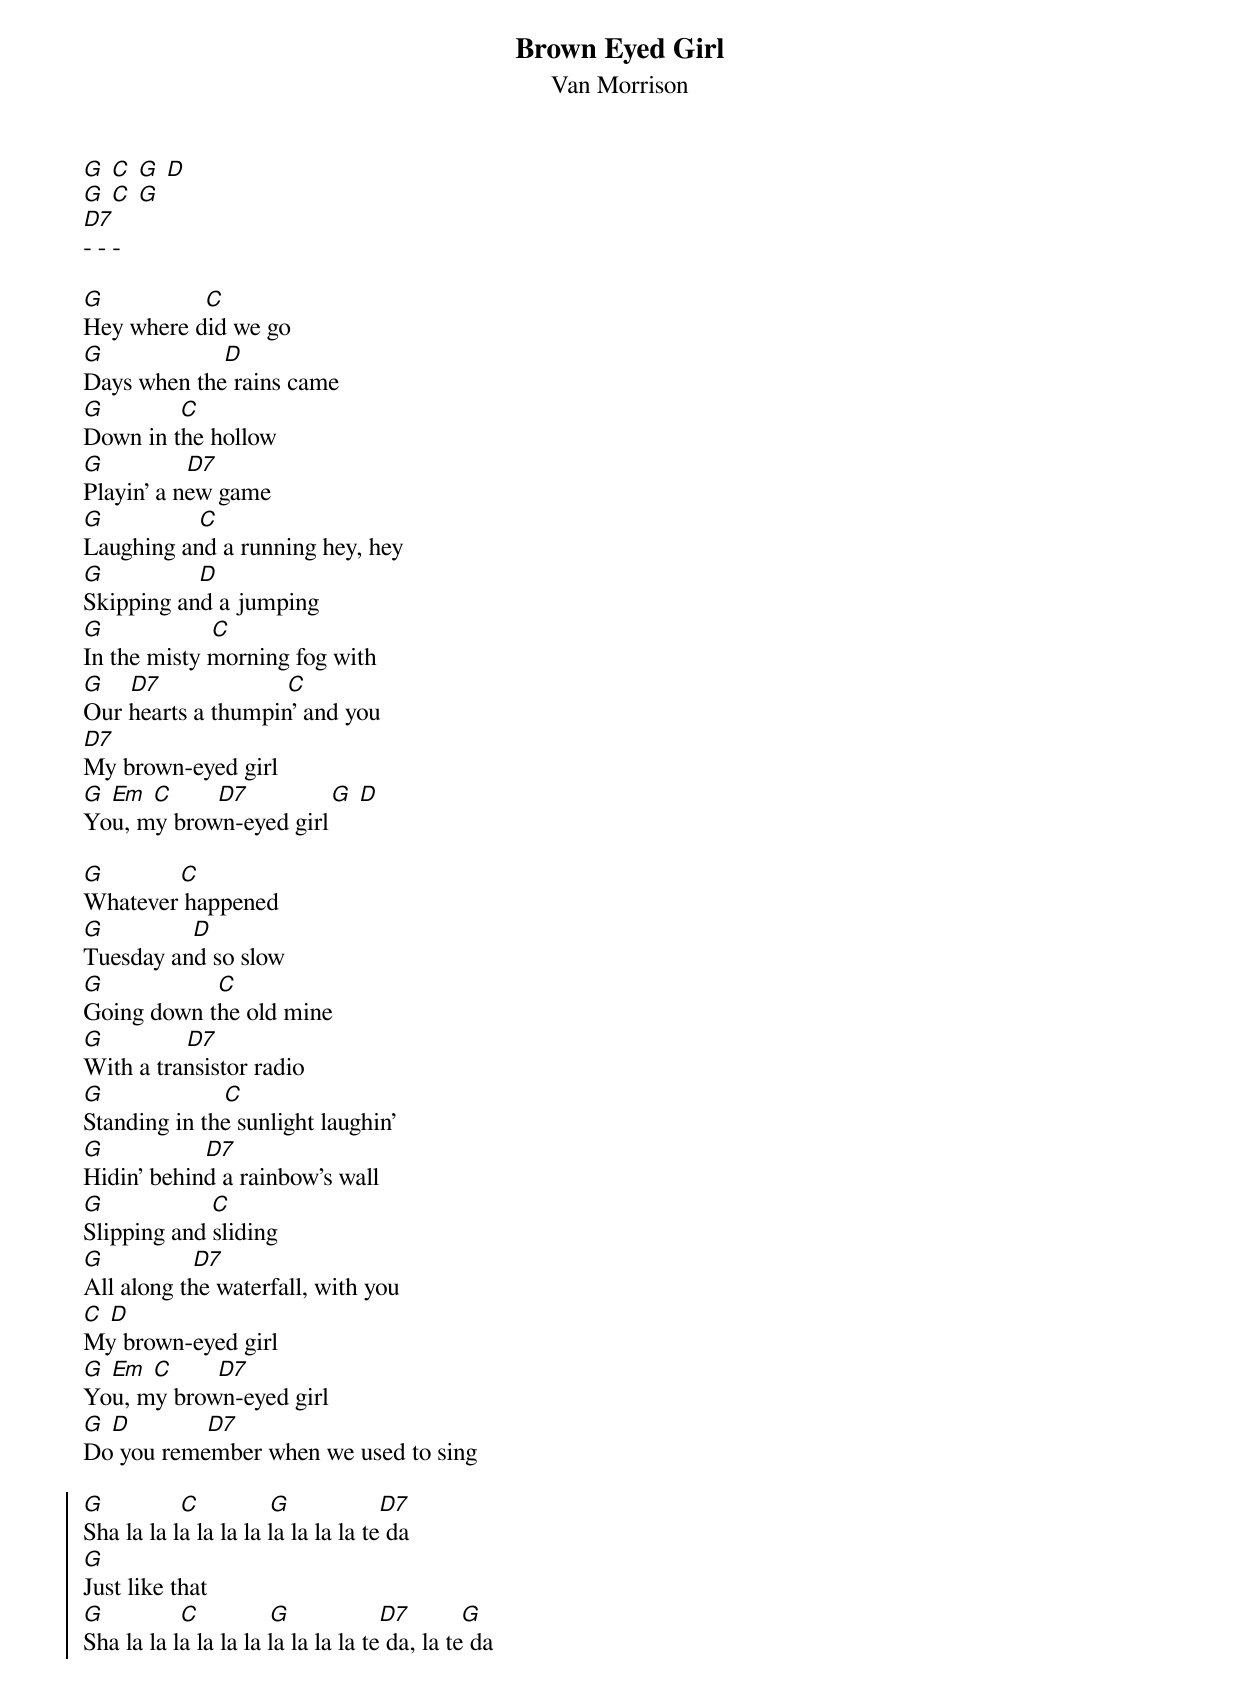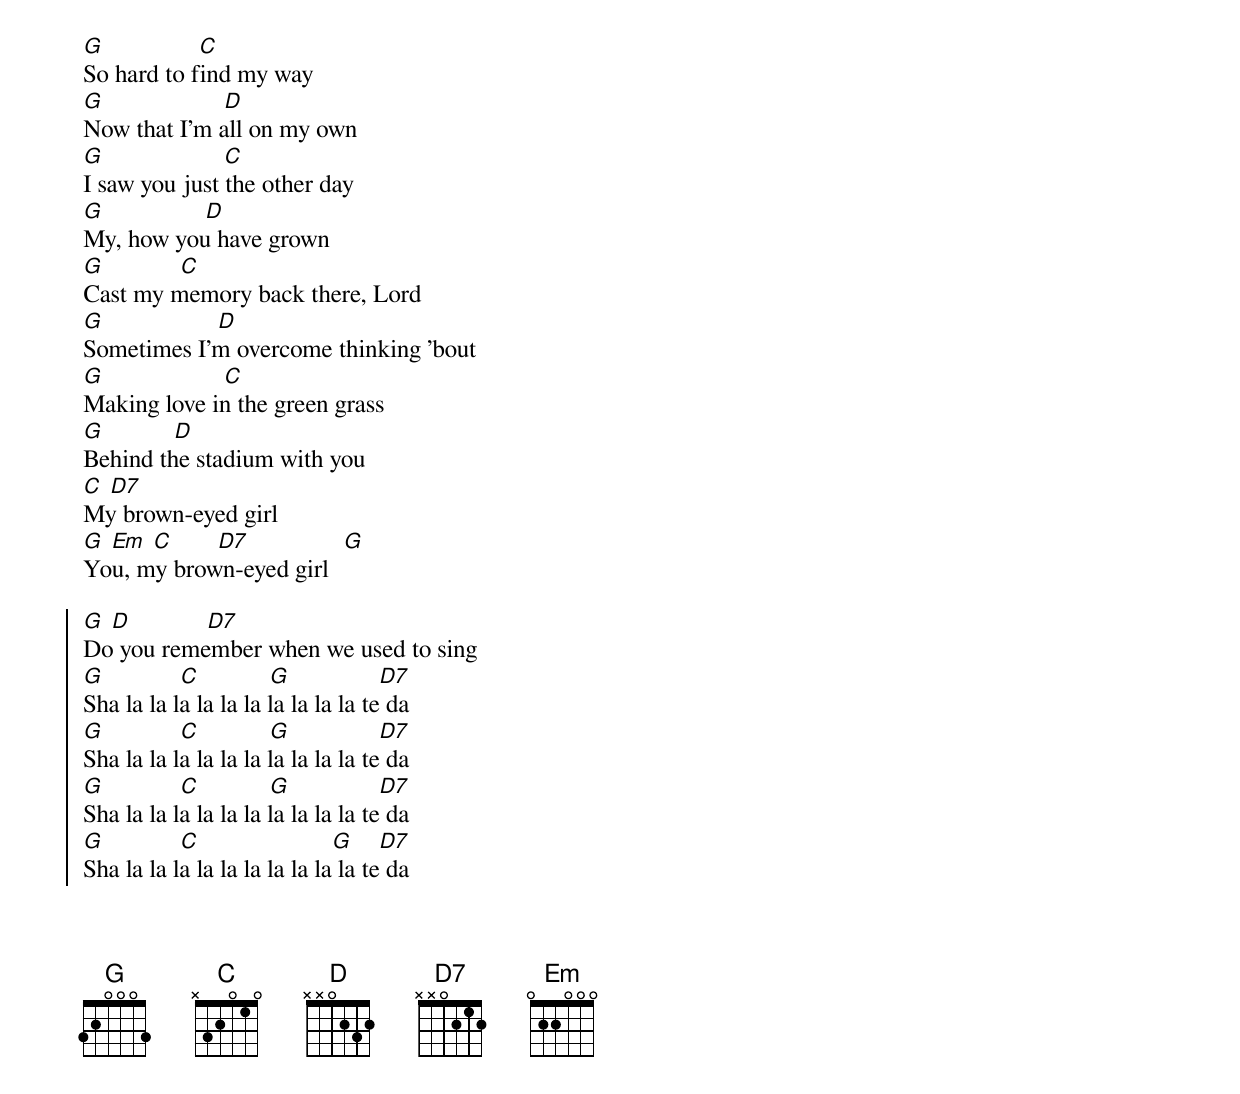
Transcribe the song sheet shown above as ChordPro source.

{t: Brown Eyed Girl}
{st: Van Morrison}
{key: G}

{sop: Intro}
[G] [C] [G] [D]
[G] [C] [G]
[D7]
- - -
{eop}

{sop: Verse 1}
[G]                [C]
Hey where did we go
[G]                   [D]
Days when the rains came
[G]            [C]
Down in the hollow
[G]             [D7]
Playin' a new game
[G]               [C]
Laughing and a running hey, hey
[G]               [D]
Skipping and a jumping
[G]                 [C]
In the misty morning fog with
[G]    [D7]                    [C]
Our hearts a thumpin' and you
[D7]
My brown-eyed girl
[G] [Em] [C]       [D7]             [G] [D]
You, my brown-eyed girl
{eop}

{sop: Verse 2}
[G]            [C]
Whatever happened
[G]              [D]
Tuesday and so slow
[G]                  [C]
Going down the old mine
[G]             [D7]
With a transistor radio
[G]                   [C]
Standing in the sunlight laughin'
[G]                [D7]
Hidin' behind a rainbow's wall
[G]                 [C]
Slipping and sliding
[G]              [D7]
All along the waterfall, with you
[C] [D]
My brown-eyed girl
[G] [Em] [C]       [D7]
You, my brown-eyed girl
[G] [D]            [D7]
Do you remember when we used to sing
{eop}

{soc}
[G]            [C]           [G]              [D7]
Sha la la la la la la la la la la te da
[G]
Just like that
[G]            [C]           [G]              [D7]        [G]
Sha la la la la la la la la la la te da, la te da
{eoc}

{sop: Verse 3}
[G]               [C]
So hard to find my way
[G]                   [D]
Now that I'm all on my own
[G]                   [C]
I saw you just the other day
[G]                [D]
My, how you have grown
[G]            [C]
Cast my memory back there, Lord
[G]                  [D]
Sometimes I'm overcome thinking 'bout
[G]                   [C]
Making love in the green grass
[G]           [D]
Behind the stadium with you
[C] [D7]
My brown-eyed girl
[G] [Em] [C]       [D7]               [G]
You, my brown-eyed girl
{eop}

{soc}
[G] [D]            [D7]
Do you remember when we used to sing
[G]            [C]           [G]              [D7]
Sha la la la la la la la la la la te da
[G]            [C]           [G]              [D7]
Sha la la la la la la la la la la te da
[G]            [C]           [G]              [D7]
Sha la la la la la la la la la la te da
[G]            [C]                     [G]    [D7]
Sha la la la la la la la la la la te da
{eoc}



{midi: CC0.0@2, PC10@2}
